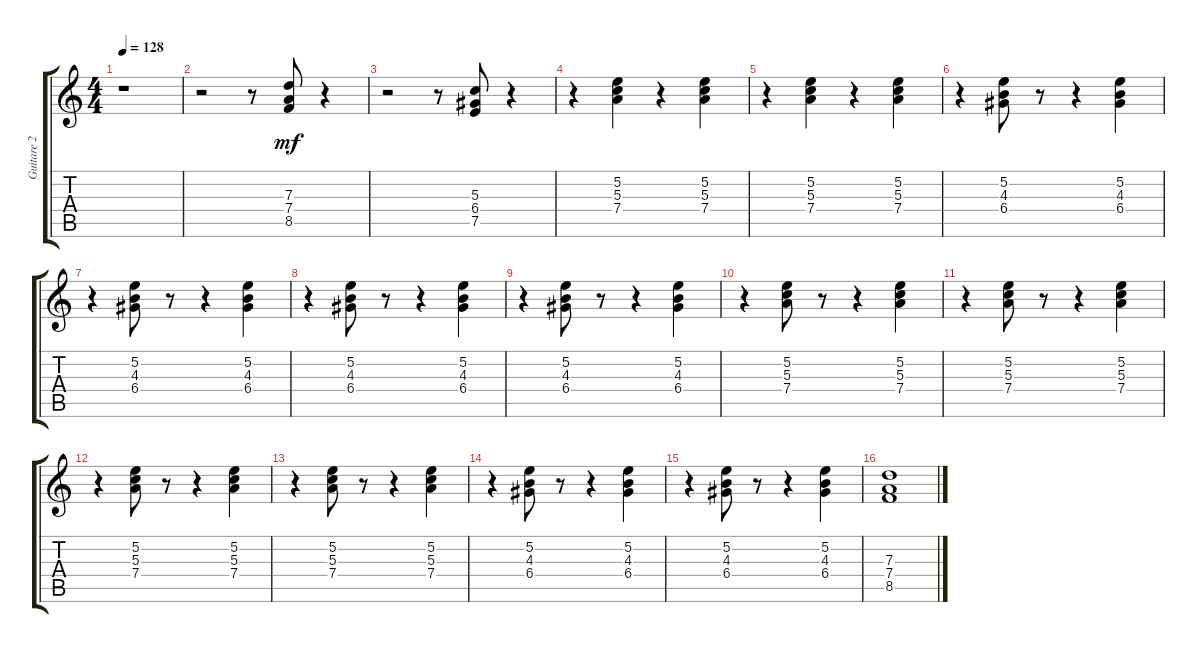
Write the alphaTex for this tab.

\track ("Guitare 2" "Guitare 2") {instrument electricguitarclean}
\staff {score tabs}
\tuning (E4 B3 G3 D3 A2 E2) {hide}
\ts (4 4)
\tempo 128
\clef g2
\ks c
r.1{dy mf} |
r.2 r.8 (7.3 7.4 8.5).8 r.4 |
r.2 r.8 (5.3 6.4 7.5).8 r.4 |
r.4 (5.2 5.3 7.4).4 r.4 (5.2 5.3 7.4).4 |
r.4 (5.2 5.3 7.4).4 r.4 (5.2 5.3 7.4).4 |
r.4 (5.2 4.3 6.4).8 r.8 r.4 (5.2 4.3 6.4).4 |
r.4 (5.2 4.3 6.4).8 r.8 r.4 (5.2 4.3 6.4).4 |
r.4 (5.2 4.3 6.4).8 r.8 r.4 (5.2 4.3 6.4).4 |
r.4 (5.2 4.3 6.4).8 r.8 r.4 (5.2 4.3 6.4).4 |
r.4 (5.2 5.3 7.4).8 r.8 r.4 (5.2 5.3 7.4).4 |
r.4 (5.2 5.3 7.4).8 r.8 r.4 (5.2 5.3 7.4).4 |
r.4 (5.2 5.3 7.4).8 r.8 r.4 (5.2 5.3 7.4).4 |
r.4 (5.2 5.3 7.4).8 r.8 r.4 (5.2 5.3 7.4).4 |
r.4 (5.2 4.3 6.4).8 r.8 r.4 (5.2 4.3 6.4).4 |
r.4 (5.2 4.3 6.4).8 r.8 r.4 (5.2 4.3 6.4).4 |
(7.3 7.4 8.5).1
